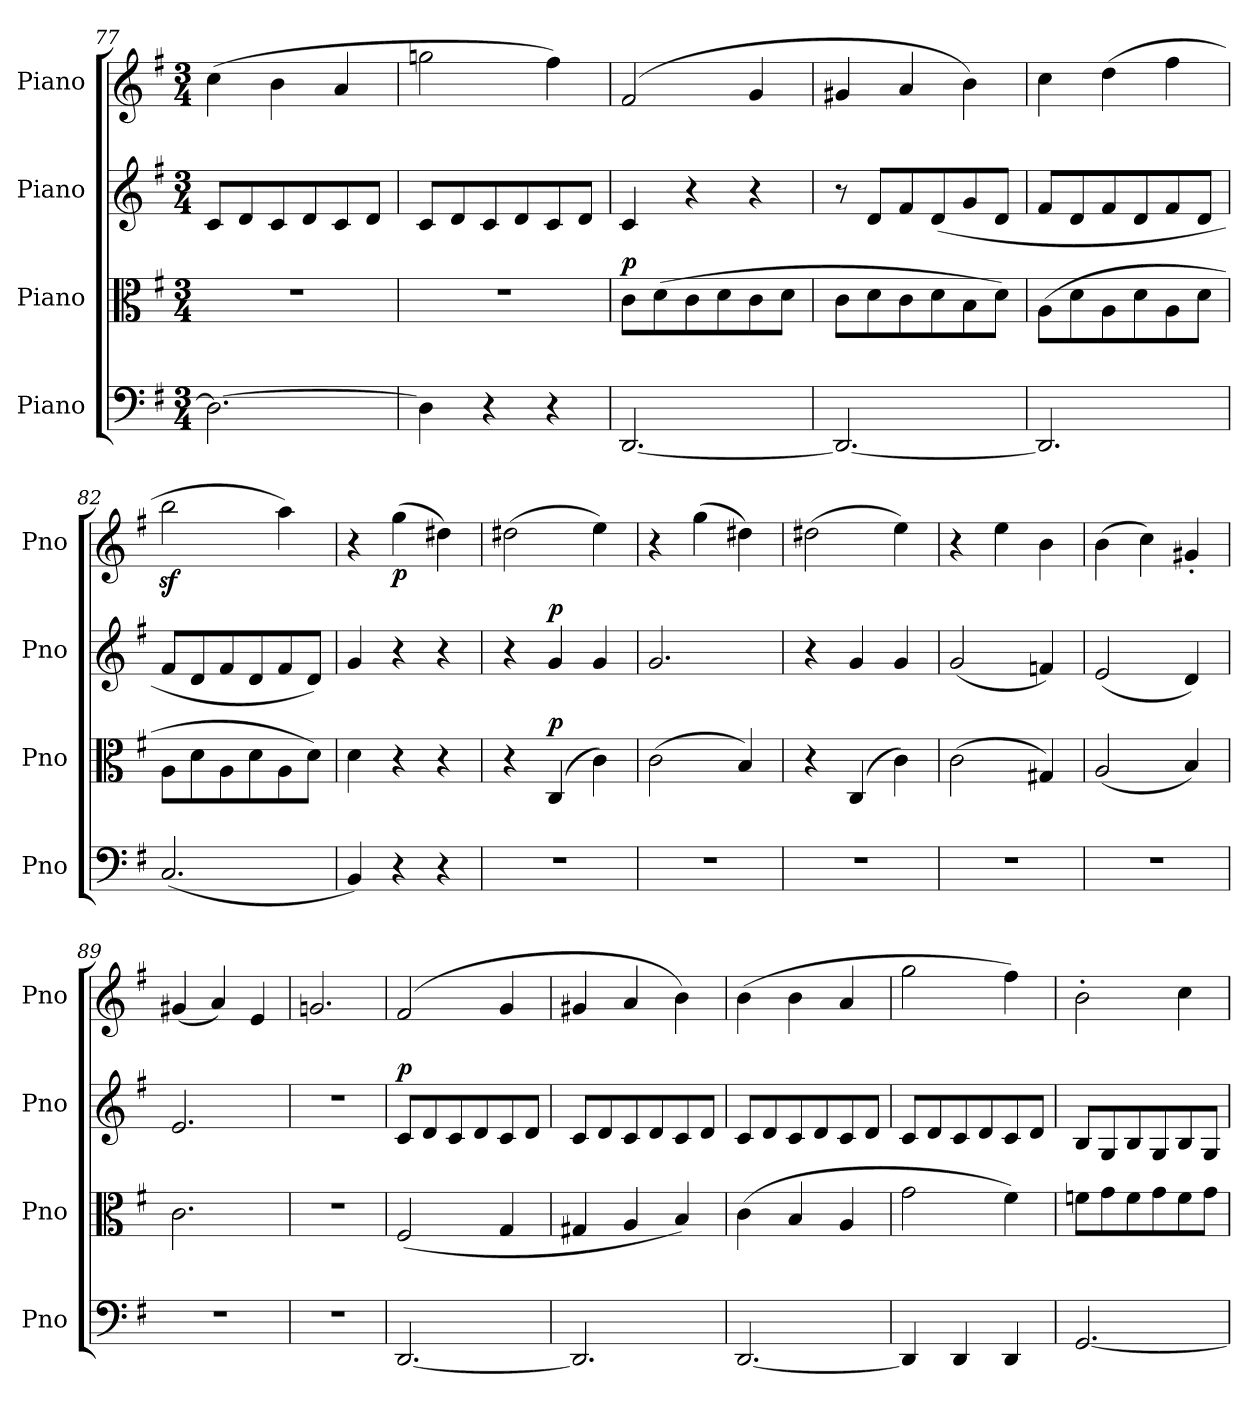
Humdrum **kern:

**kern	**kern	**dynam	**kern	**dynam	**kern	**dynam
*part4	*part3	*part3	*part2	*part2	*part1	*part1
*staff4	*staff3	*staff3	*staff2	*staff2	*staff1	*staff1
*I"Piano	*I"Piano	*	*I"Piano	*	*I"Piano	*
*I'Pno	*I'Pno	*	*I'Pno	*	*I'Pno	*
*clefF4	*clefC3	*	*clefG2	*	*clefG2	*
*k[f#]	*k[f#]	*	*k[f#]	*	*k[f#]	*
*M3/4	*M3/4	*	*M3/4	*	*M3/4	*
=77	=77	=77	=77	=77	=77	=77
2.D\_	2.r	.	8c/L	.	(4cc\	.
.	.	.	8d/	.	.	.
.	.	.	8c/	.	4b\	.
.	.	.	8d/	.	.	.
.	.	.	8c/	.	4a/	.
.	.	.	8d/J	.	.	.
=78	=78	=78	=78	=78	=78	=78
4D\]	2.r	.	8c/L	.	2ggn\	.
.	.	.	8d/	.	.	.
4r	.	.	8c/	.	.	.
.	.	.	8d/	.	.	.
4r	.	.	8c/	.	4ff#\)	.
.	.	.	8d/J	.	.	.
=79	=79	=79	=79	=79	=79	=79
!	!	!LO:DY:a	!	!	!	!
[2.DD/	8c\L	p	4c/	.	(2f#/	.
.	(8d\	.	.	.	.	.
.	8c\	.	4r	.	.	.
.	8d\	.	.	.	.	.
.	8c\	.	4r	.	4g/	.
.	8d\J	.	.	.	.	.
=80	=80	=80	=80	=80	=80	=80
2.DD/_	8c\L	.	8r	.	4g#X/	.
.	8d\	.	8d/L	.	.	.
.	8c\	.	8f#/	.	4a/	.
.	8d\	.	(8d/	.	.	.
.	8B\	.	8g/	.	4b\)	.
.	8d\J)	.	8d/J	.	.	.
=81	=81	=81	=81	=81	=81	=81
2.DD/]	(8A\L	.	8f#/L	.	4cc\	.
.	8d\	.	8d/	.	.	.
.	8A\	.	8f#/	.	(4dd\	.
.	8d\	.	8d/	.	.	.
.	8A\	.	8f#/	.	4ff#\	.
.	8d\J	.	8d/J	.	.	.
=82	=82	=82	=82	=82	=82	=82
(2.C/	8A\L	.	8f#/L	.	2bbz<\	.
.	8d\	.	8d/	.	.	.
.	8A\	.	8f#/	.	.	.
.	8d\	.	8d/	.	.	.
.	8A\	.	8f#/	.	4aa\)	.
.	8d\J)	.	8d/J)	.	.	.
=83	=83	=83	=83	=83	=83	=83
4BB/)	4d\	.	4g/	.	4r	.
!	!	!	!	!	!	!LO:DY:b
4r	4r	.	4r	.	(4gg\	p
4r	4r	.	4r	.	4dd#X\)	.
=84	=84	=84	=84	=84	=84	=84
2.r	4r	.	4r	.	(2dd#X\	.
!	!	!LO:DY:a	!	!LO:DY:a	!	!
.	(4C/	p	4g/	p	.	.
.	4c\)	.	4g/	.	4ee\)	.
=85	=85	=85	=85	=85	=85	=85
2.r	(2c\	.	2.g/	.	4r	.
.	.	.	.	.	(4gg\	.
.	4B/)	.	.	.	4dd#X\)	.
=86	=86	=86	=86	=86	=86	=86
2.r	4r	.	4r	.	(2dd#X\	.
.	(4C/	.	4g/	.	.	.
.	4c\)	.	4g/	.	4ee\)	.
=87	=87	=87	=87	=87	=87	=87
2.r	(2c\	.	(2g/	.	4r	.
.	.	.	.	.	4ee\	.
.	4G#X/)	.	4fn/)	.	4b\	.
=88	=88	=88	=88	=88	=88	=88
2.r	(2A/	.	(2e/	.	(4b\	.
.	.	.	.	.	4cc\)	.
.	4B/)	.	4d/)	.	4g#X'/	.
=89	=89	=89	=89	=89	=89	=89
2.r	2.c\	.	2.e/	.	(4g#X/	.
.	.	.	.	.	4a/)	.
.	.	.	.	.	4e/	.
=90	=90	=90	=90	=90	=90	=90
2.r	2.r	.	2.r	.	2.gn/	.
=91	=91	=91	=91	=91	=91	=91
!	!	!	!	!LO:DY:a	!	!
[2.DD/	(2F#/	.	8c/L	p	(2f#/	.
.	.	.	8d/	.	.	.
.	.	.	8c/	.	.	.
.	.	.	8d/	.	.	.
.	4G/	.	8c/	.	4g/	.
.	.	.	8d/J	.	.	.
=92	=92	=92	=92	=92	=92	=92
2.DD/]	4G#X/	.	8c/L	.	4g#X/	.
.	.	.	8d/	.	.	.
.	4A/	.	8c/	.	4a/	.
.	.	.	8d/	.	.	.
.	4B/)	.	8c/	.	4b\)	.
.	.	.	8d/J	.	.	.
=93	=93	=93	=93	=93	=93	=93
[2.DD/	(4c\	.	8c/L	.	(4b\	.
.	.	.	8d/	.	.	.
.	4B/	.	8c/	.	4b\	.
.	.	.	8d/	.	.	.
.	4A/	.	8c/	.	4a/	.
.	.	.	8d/J	.	.	.
=94	=94	=94	=94	=94	=94	=94
4DD/]	2g\	.	8c/L	.	2gg\	.
.	.	.	8d/	.	.	.
4DD/	.	.	8c/	.	.	.
.	.	.	8d/	.	.	.
4DD/	4f#\)	.	8c/	.	4ff#\)	.
.	.	.	8d/J	.	.	.
=95	=95	=95	=95	=95	=95	=95
[2.GG/	8fn\L	.	8B/L	.	2b'\	.
.	8g\	.	8G/	.	.	.
.	8f\	.	8B/	.	.	.
.	8g\	.	8G/	.	.	.
.	8f\	.	8B/	.	4cc\	.
.	8g\J	.	8G/J	.	.	.
=	=	=	=	=	=	=
*-	*-	*-	*-	*-	*-	*-
